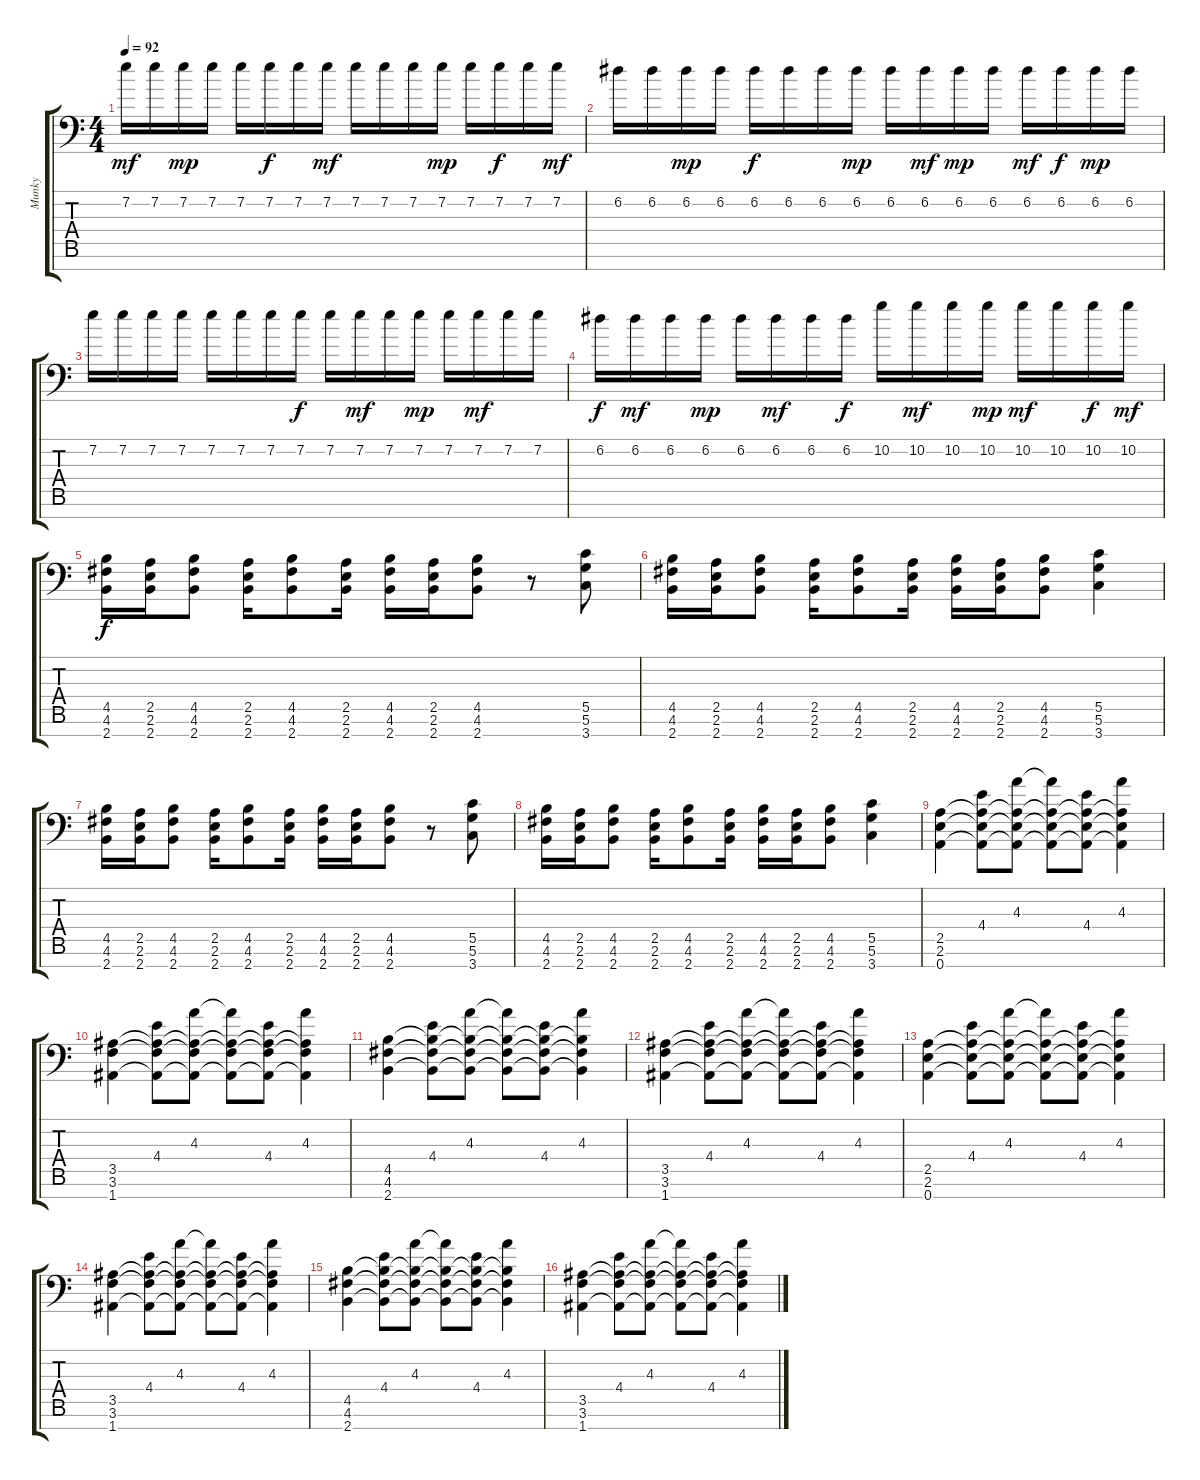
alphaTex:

\track ("Munky" "Munky") {instrument distortionguitar}
\staff {score tabs}
\tuning (D4 A3 F3 C3 G2 D2 A1) {hide}
\ts (4 4)
\tempo 92
\clef f4
\ks c
7.2.16{dy mf instrument tremolostrings} 7.2.16 7.2.16{dy mp} 7.2.16 7.2.16 7.2.16{dy f} 7.2.16 7.2.16{dy mf} 7.2.16 7.2.16 7.2.16 7.2.16{dy mp} 7.2.16 7.2.16{dy f} 7.2.16 7.2.16{dy mf} |
6.2.16{instrument tremolostrings} 6.2.16 6.2.16{dy mp} 6.2.16 6.2.16{dy f} 6.2.16 6.2.16 6.2.16{dy mp} 6.2.16 6.2.16{dy mf} 6.2.16{dy mp} 6.2.16 6.2.16{dy mf} 6.2.16{dy f} 6.2.16{dy mp} 6.2.16 |
7.2.16{instrument tremolostrings} 7.2.16 7.2.16 7.2.16 7.2.16 7.2.16 7.2.16 7.2.16{dy f} 7.2.16 7.2.16{dy mf} 7.2.16 7.2.16{dy mp} 7.2.16 7.2.16{dy mf} 7.2.16 7.2.16 |
6.2.16{dy f instrument tremolostrings} 6.2.16{dy mf} 6.2.16 6.2.16{dy mp} 6.2.16 6.2.16{dy mf} 6.2.16 6.2.16{dy f} 10.2.16 10.2.16{dy mf} 10.2.16 10.2.16{dy mp} 10.2.16{dy mf} 10.2.16 10.2.16{dy f} 10.2.16{dy mf} |
(4.5 4.6 2.7).16{dy f instrument distortionguitar} (2.5 2.6 2.7).16 (4.5 4.6 2.7).8 (2.5 2.6 2.7).16 (4.5 4.6 2.7).8 (2.5 2.6 2.7).16 (4.5 4.6 2.7).16 (2.5 2.6 2.7).16 (4.5 4.6 2.7).8 r.8 (5.5 5.6 3.7).8 |
(4.5 4.6 2.7).16 (2.5 2.6 2.7).16 (4.5 4.6 2.7).8 (2.5 2.6 2.7).16 (4.5 4.6 2.7).8 (2.5 2.6 2.7).16 (4.5 4.6 2.7).16 (2.5 2.6 2.7).16 (4.5 4.6 2.7).8 (5.5 5.6 3.7).4 |
(4.5 4.6 2.7).16 (2.5 2.6 2.7).16 (4.5 4.6 2.7).8 (2.5 2.6 2.7).16 (4.5 4.6 2.7).8 (2.5 2.6 2.7).16 (4.5 4.6 2.7).16 (2.5 2.6 2.7).16 (4.5 4.6 2.7).8 r.8 (5.5 5.6 3.7).8 |
(4.5 4.6 2.7).16 (2.5 2.6 2.7).16 (4.5 4.6 2.7).8 (2.5 2.6 2.7).16 (4.5 4.6 2.7).8 (2.5 2.6 2.7).16 (4.5 4.6 2.7).16 (2.5 2.6 2.7).16 (4.5 4.6 2.7).8 (5.5 5.6 3.7).4 |
(2.5 2.6 0.7).4{volume 14 balance 12} (4.4 2.5{t} 2.6{t} 0.7{t}).8 (4.3 2.5{t} 2.6{t} 0.7{t}).8 (4.3{t} 2.5{t} 2.6{t} 0.7{t}).8 (4.4 2.5{t} 2.6{t} 0.7{t}).8 (4.3 2.5{t} 2.6{t} 0.7{t}).4 |
(3.5 3.6 1.7).4 (4.4 3.5{t} 3.6{t} 1.7{t}).8 (4.3 3.5{t} 3.6{t} 1.7{t}).8 (4.3{t} 3.5{t} 3.6{t} 1.7{t}).8 (4.4 3.5{t} 3.6{t} 1.7{t}).8 (4.3 3.5{t} 3.6{t} 1.7{t}).4 |
(4.5 4.6 2.7).4 (4.4 4.5{t} 4.6{t} 2.7{t}).8 (4.3 4.5{t} 4.6{t} 2.7{t}).8 (4.3{t} 4.5{t} 4.6{t} 2.7{t}).8 (4.4 4.5{t} 4.6{t} 2.7{t}).8 (4.3 4.5{t} 4.6{t} 2.7{t}).4 |
(3.5 3.6 1.7).4 (4.4 3.5{t} 3.6{t} 1.7{t}).8 (4.3 3.5{t} 3.6{t} 1.7{t}).8 (4.3{t} 3.5{t} 3.6{t} 1.7{t}).8 (4.4 3.5{t} 3.6{t} 1.7{t}).8 (4.3 3.5{t} 3.6{t} 1.7{t}).4 |
(2.5 2.6 0.7).4 (4.4 2.5{t} 2.6{t} 0.7{t}).8 (4.3 2.5{t} 2.6{t} 0.7{t}).8 (4.3{t} 2.5{t} 2.6{t} 0.7{t}).8 (4.4 2.5{t} 2.6{t} 0.7{t}).8 (4.3 2.5{t} 2.6{t} 0.7{t}).4 |
(3.5 3.6 1.7).4 (4.4 3.5{t} 3.6{t} 1.7{t}).8 (4.3 3.5{t} 3.6{t} 1.7{t}).8 (4.3{t} 3.5{t} 3.6{t} 1.7{t}).8 (4.4 3.5{t} 3.6{t} 1.7{t}).8 (4.3 3.5{t} 3.6{t} 1.7{t}).4 |
(4.5 4.6 2.7).4 (4.4 4.5{t} 4.6{t} 2.7{t}).8 (4.3 4.5{t} 4.6{t} 2.7{t}).8 (4.3{t} 4.5{t} 4.6{t} 2.7{t}).8 (4.4 4.5{t} 4.6{t} 2.7{t}).8 (4.3 4.5{t} 4.6{t} 2.7{t}).4 |
(3.5 3.6 1.7).4 (4.4 3.5{t} 3.6{t} 1.7{t}).8 (4.3 3.5{t} 3.6{t} 1.7{t}).8 (4.3{t} 3.5{t} 3.6{t} 1.7{t}).8 (4.4 3.5{t} 3.6{t} 1.7{t}).8 (4.3 3.5{t} 3.6{t} 1.7{t}).4
